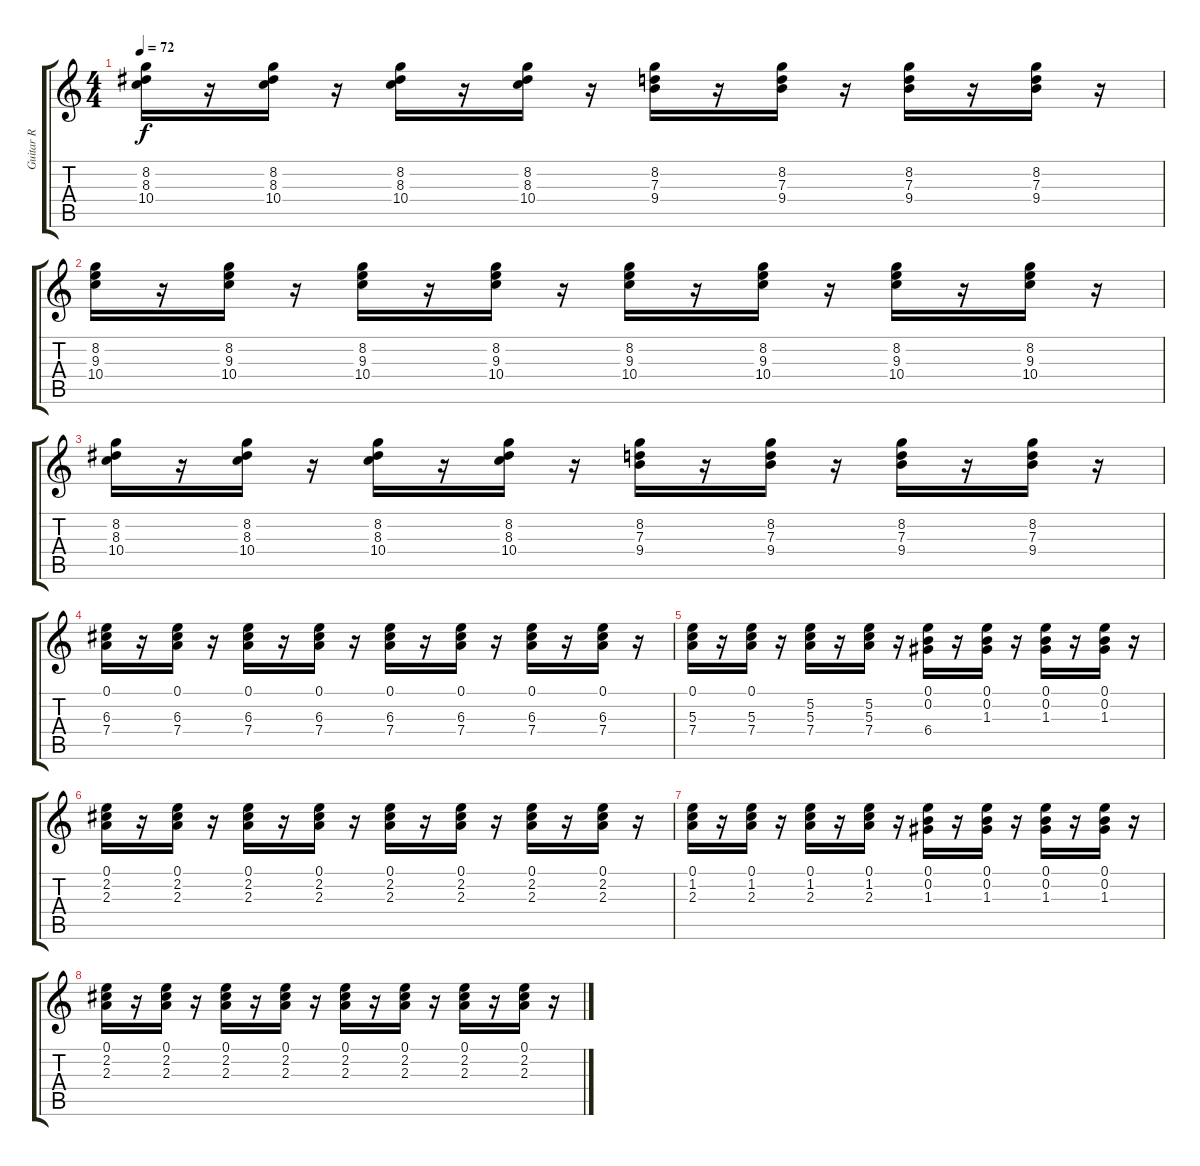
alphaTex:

\track ("Guitar R" "Guitar R") {instrument acousticguitarsteel}
\staff {score tabs}
\tuning (E4 B3 G3 D3 A2 E2) {hide}
\ts (4 4)
\tempo 72
\clef g2
\ks c
(8.2 8.3 10.4).16{dy f} r.16 (8.2 8.3 10.4).16 r.16 (8.2 8.3 10.4).16 r.16 (8.2 8.3 10.4).16 r.16 (8.2 7.3 9.4).16 r.16 (8.2 7.3 9.4).16 r.16 (8.2 7.3 9.4).16 r.16 (8.2 7.3 9.4).16 r.16 |
(8.2 9.3 10.4).16 r.16 (8.2 9.3 10.4).16 r.16 (8.2 9.3 10.4).16 r.16 (8.2 9.3 10.4).16 r.16 (8.2 9.3 10.4).16 r.16 (8.2 9.3 10.4).16 r.16 (8.2 9.3 10.4).16 r.16 (8.2 9.3 10.4).16 r.16 |
(8.2 8.3 10.4).16 r.16 (8.2 8.3 10.4).16 r.16 (8.2 8.3 10.4).16 r.16 (8.2 8.3 10.4).16 r.16 (8.2 7.3 9.4).16 r.16 (8.2 7.3 9.4).16 r.16 (8.2 7.3 9.4).16 r.16 (8.2 7.3 9.4).16 r.16 |
(0.1 6.3 7.4).16 r.16 (0.1 6.3 7.4).16 r.16 (0.1 6.3 7.4).16 r.16 (0.1 6.3 7.4).16 r.16 (0.1 6.3 7.4).16 r.16 (0.1 6.3 7.4).16 r.16 (0.1 6.3 7.4).16 r.16 (0.1 6.3 7.4).16 r.16 |
(0.1 5.3 7.4).16 r.16 (0.1 5.3 7.4).16 r.16 (5.2 5.3 7.4).16 r.16 (5.2 5.3 7.4).16 r.16 (0.1 0.2 6.4).16 r.16 (0.1 0.2 1.3).16 r.16 (0.1 0.2 1.3).16 r.16 (0.1 0.2 1.3).16 r.16 |
(0.1 2.2 2.3).16 r.16 (0.1 2.2 2.3).16 r.16 (0.1 2.2 2.3).16 r.16 (0.1 2.2 2.3).16 r.16 (0.1 2.2 2.3).16 r.16 (0.1 2.2 2.3).16 r.16 (0.1 2.2 2.3).16 r.16 (0.1 2.2 2.3).16 r.16 |
(0.1 1.2 2.3).16 r.16 (0.1 1.2 2.3).16 r.16 (0.1 1.2 2.3).16 r.16 (0.1 1.2 2.3).16 r.16 (0.1 0.2 1.3).16 r.16 (0.1 0.2 1.3).16 r.16 (0.1 0.2 1.3).16 r.16 (0.1 0.2 1.3).16 r.16 |
(0.1 2.2 2.3).16 r.16 (0.1 2.2 2.3).16 r.16 (0.1 2.2 2.3).16 r.16 (0.1 2.2 2.3).16 r.16 (0.1 2.2 2.3).16 r.16 (0.1 2.2 2.3).16 r.16 (0.1 2.2 2.3).16 r.16 (0.1 2.2 2.3).16 r.16
